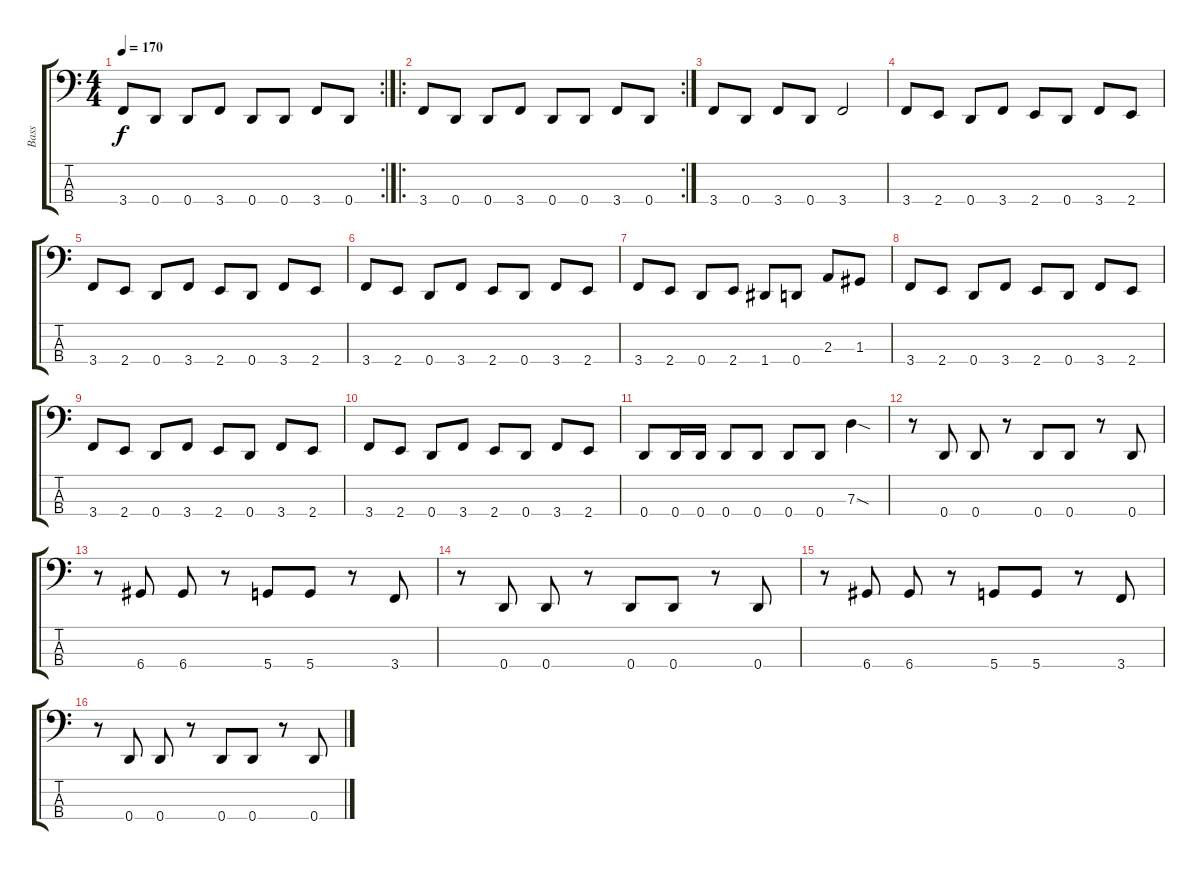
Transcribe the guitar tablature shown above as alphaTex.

\track ("Bass" "Bass") {instrument electricbassfinger}
\staff {score tabs}
\tuning (F2 C2 G1 D1) {hide}
\rc 2
\ts (4 4)
\tempo 170
\clef f4
\ks c
3.4.8{dy f} 0.4.8 0.4.8 3.4.8 0.4.8 0.4.8 3.4.8 0.4.8 |
\ro
\rc 2
3.4.8 0.4.8 0.4.8 3.4.8 0.4.8 0.4.8 3.4.8 0.4.8 |
3.4.8 0.4.8 3.4.8 0.4.8 3.4.2 |
3.4.8 2.4.8 0.4.8 3.4.8 2.4.8 0.4.8 3.4.8 2.4.8 |
3.4.8 2.4.8 0.4.8 3.4.8 2.4.8 0.4.8 3.4.8 2.4.8 |
3.4.8 2.4.8 0.4.8 3.4.8 2.4.8 0.4.8 3.4.8 2.4.8 |
3.4.8 2.4.8 0.4.8 2.4.8 1.4.8 0.4.8 2.3.8 1.3.8 |
3.4.8 2.4.8 0.4.8 3.4.8 2.4.8 0.4.8 3.4.8 2.4.8 |
3.4.8 2.4.8 0.4.8 3.4.8 2.4.8 0.4.8 3.4.8 2.4.8 |
3.4.8 2.4.8 0.4.8 3.4.8 2.4.8 0.4.8 3.4.8 2.4.8 |
0.4.8 0.4.16 0.4.16 0.4.8 0.4.8 0.4.8 0.4.8 7.3{sod}.4 |
r.8 0.4.8 0.4.8 r.8 0.4.8 0.4.8 r.8 0.4.8 |
r.8 6.4.8 6.4.8 r.8 5.4.8 5.4.8 r.8 3.4.8 |
r.8 0.4.8 0.4.8 r.8 0.4.8 0.4.8 r.8 0.4.8 |
r.8 6.4.8 6.4.8 r.8 5.4.8 5.4.8 r.8 3.4.8 |
r.8 0.4.8 0.4.8 r.8 0.4.8 0.4.8 r.8 0.4.8
